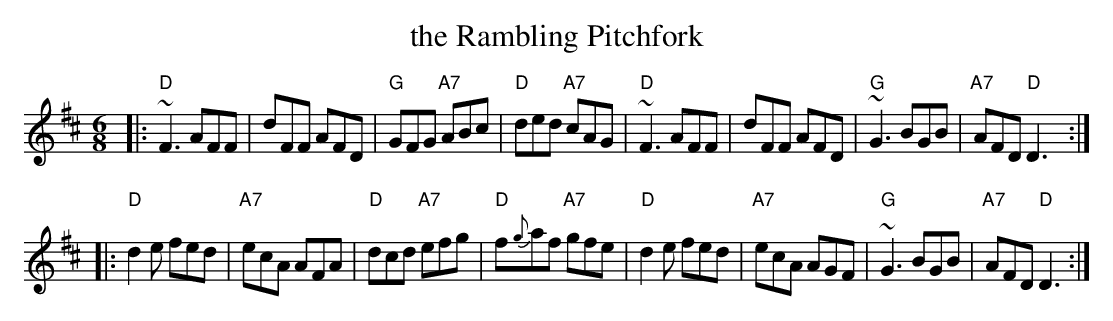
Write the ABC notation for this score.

X:1
T: the Rambling Pitchfork
M: 6/8
L: 1/8
K:D
|: "D"~F3 AFF |     dFF AFD | "G"GFG "A7"ABc |  "D"ded    "A7"cAG \
|  "D"~F3 AFF |     dFF AFD | "G"~G3     BGB | "A7"AFD     "D"D3 :|
|: "D"d2e fed | "A7"ecA AFA | "D"dcd "A7"efg |  "D"f{g}af "A7"gfe \
|  "D"d2e fed | "A7"ecA AGF | "G"~G3     BGB | "A7"AFD     "D"D3 :|
